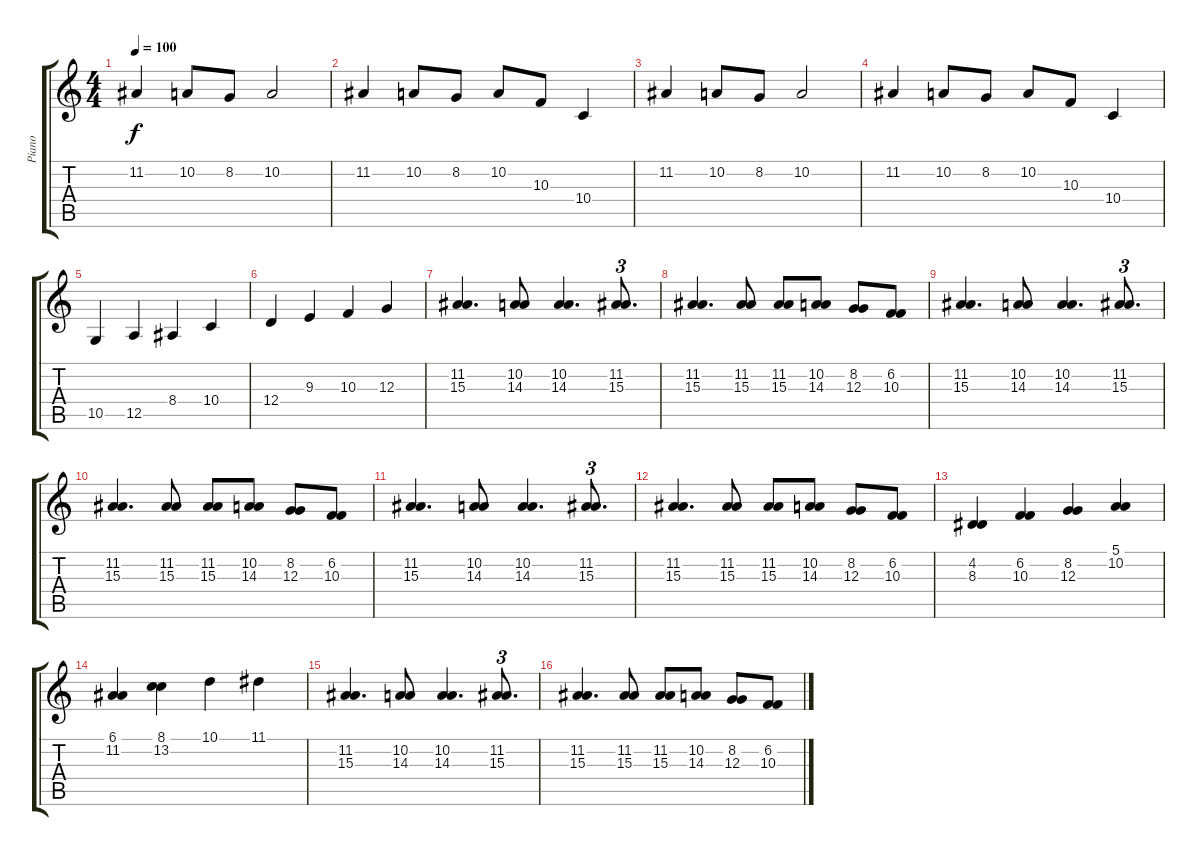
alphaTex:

\track ("Piano" "Piano") {instrument acousticgrandpiano}
\staff {score tabs}
\tuning (E4 B3 G3 D3 A2 E2) {hide}
\ts (4 4)
\tempo 100
\clef g2
\ks c
11.2.4{dy f} 10.2.8 8.2.8 10.2.2 |
11.2.4 10.2.8 8.2.8 10.2.8 10.3.8 10.4.4 |
11.2.4 10.2.8 8.2.8 10.2.2 |
11.2.4 10.2.8 8.2.8 10.2.8 10.3.8 10.4.4 |
10.5.4 12.5.4 8.4.4 10.4.4 |
12.4.4 9.3.4 10.3.4 12.3.4 |
(11.2 15.3).4{d} (10.2 14.3).8 (10.2 14.3).4{d} (11.2 15.3).8{d tu (3 2)} |
(11.2 15.3).4{d} (11.2 15.3).8 (11.2 15.3).8 (10.2 14.3).8 (8.2 12.3).8 (6.2 10.3).8 |
(11.2 15.3).4{d} (10.2 14.3).8 (10.2 14.3).4{d} (11.2 15.3).8{d tu (3 2)} |
(11.2 15.3).4{d} (11.2 15.3).8 (11.2 15.3).8 (10.2 14.3).8 (8.2 12.3).8 (6.2 10.3).8 |
(11.2 15.3).4{d} (10.2 14.3).8 (10.2 14.3).4{d} (11.2 15.3).8{d tu (3 2)} |
(11.2 15.3).4{d} (11.2 15.3).8 (11.2 15.3).8 (10.2 14.3).8 (8.2 12.3).8 (6.2 10.3).8 |
(4.2 8.3).4 (6.2 10.3).4 (8.2 12.3).4 (5.1 10.2).4 |
(6.1 11.2).4 (8.1 13.2).4 10.1.4 11.1.4 |
(11.2 15.3).4{d} (10.2 14.3).8 (10.2 14.3).4{d} (11.2 15.3).8{d tu (3 2)} |
(11.2 15.3).4{d} (11.2 15.3).8 (11.2 15.3).8 (10.2 14.3).8 (8.2 12.3).8 (6.2 10.3).8
